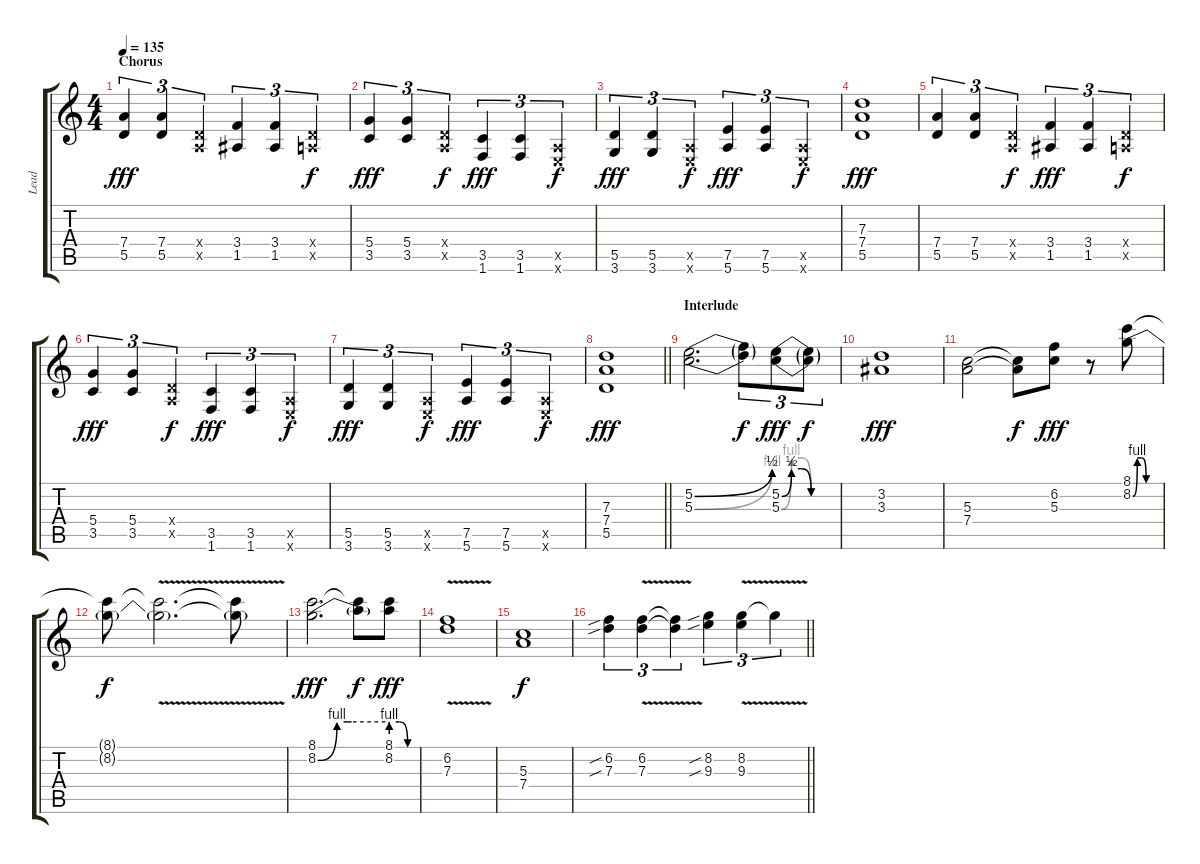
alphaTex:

\track ("Lead" "Lead") {instrument distortionguitar}
\staff {score tabs}
\tuning (E4 B3 G3 D3 A2 E2) {hide}
\ts (4 4)
\section ("" "Chorus")
\tempo 135
\clef g2
\ks c
(7.4 5.5).4{tu (3 2) dy fff} (7.4 5.5).4{tu (3 2)} (0.4{x} 0.5{x}).4{tu (3 2)} (3.4 1.5).4{tu (3 2)} (3.4 1.5).4{tu (3 2)} (0.4{x} 0.5{x}).4{tu (3 2) dy f} |
(5.4 3.5).4{tu (3 2) dy fff} (5.4 3.5).4{tu (3 2)} (0.4{x} 0.5{x}).4{tu (3 2) dy f} (3.5 1.6).4{tu (3 2) dy fff} (3.5 1.6).4{tu (3 2)} (0.5{x} 0.6{x}).4{tu (3 2) dy f} |
(5.5 3.6).4{tu (3 2) dy fff} (5.5 3.6).4{tu (3 2)} (0.5{x} 0.6{x}).4{tu (3 2) dy f} (7.5 5.6).4{tu (3 2) dy fff} (7.5 5.6).4{tu (3 2)} (0.5{x} 0.6{x}).4{tu (3 2) dy f} |
(7.3 7.4 5.5).1{dy fff} |
(7.4 5.5).4{tu (3 2)} (7.4 5.5).4{tu (3 2)} (0.4{x} 0.5{x}).4{tu (3 2) dy f} (3.4 1.5).4{tu (3 2) dy fff} (3.4 1.5).4{tu (3 2)} (0.4{x} 0.5{x}).4{tu (3 2) dy f} |
(5.4 3.5).4{tu (3 2) dy fff} (5.4 3.5).4{tu (3 2)} (0.4{x} 0.5{x}).4{tu (3 2) dy f} (3.5 1.6).4{tu (3 2) dy fff} (3.5 1.6).4{tu (3 2)} (0.5{x} 0.6{x}).4{tu (3 2) dy f} |
(5.5 3.6).4{tu (3 2) dy fff} (5.5 3.6).4{tu (3 2)} (0.5{x} 0.6{x}).4{tu (3 2) dy f} (7.5 5.6).4{tu (3 2) dy fff} (7.5 5.6).4{tu (3 2)} (0.5{x} 0.6{x}).4{tu (3 2) dy f} |
\barLineRight lightlight
(7.3 7.4 5.5).1{dy fff} |
\section ("" "Interlude")
(5.2{be (bend 0 0 60 2)} 5.3{be (bend 0 0 60 4)}).2{d} (5.2{t} 5.3{t}).8{tu (3 2) dy f} (5.2{be (custom 0 0 10 2 20 2 30 0 60 0)} 5.3{be (custom 0 0 10 4 20 4 30 0 60 0)}).8{tu (3 2) dy fff} (5.2{t} 5.3{t}).8{tu (3 2) dy f} |
(3.2 3.3).1{dy fff} |
(5.3 7.4).2 (5.3{t} 7.4{t}).8{dy f} (6.2 5.3).8{dy fff} r.8 (8.1 8.2{be (custom 0 0 10 4 20 4 30 0 60 0)}).8 |
(8.1{t} 8.2{t}).8{dy f} (8.1{v t} 8.2{v t}).2{d} (8.1{t} 8.2{t}).8 |
(8.1 8.2{be (custom 0 0 17 4 26 4 30 4 60 4)}).2{d dy fff} (8.1{t} 8.2{t}).8{dy f} (8.1 8.2{be (custom 0 4 20 4 40 0 60 0)}).8{dy fff} |
(6.2{v} 7.3{v}).1 |
(5.3 7.4).1{dy f} |
\barLineRight lightlight
(6.2{sib} 7.3{sib}).4{tu (3 2)} (6.2{v} 7.3).4{tu (3 2)} (6.2{t} 7.3{t}).4{tu (3 2)} (8.2{sib} 9.3{sib}).4{tu (3 2)} (8.2{v} 9.3{v}).4{tu (3 2)} 8.2{t}.4{tu (3 2)}
